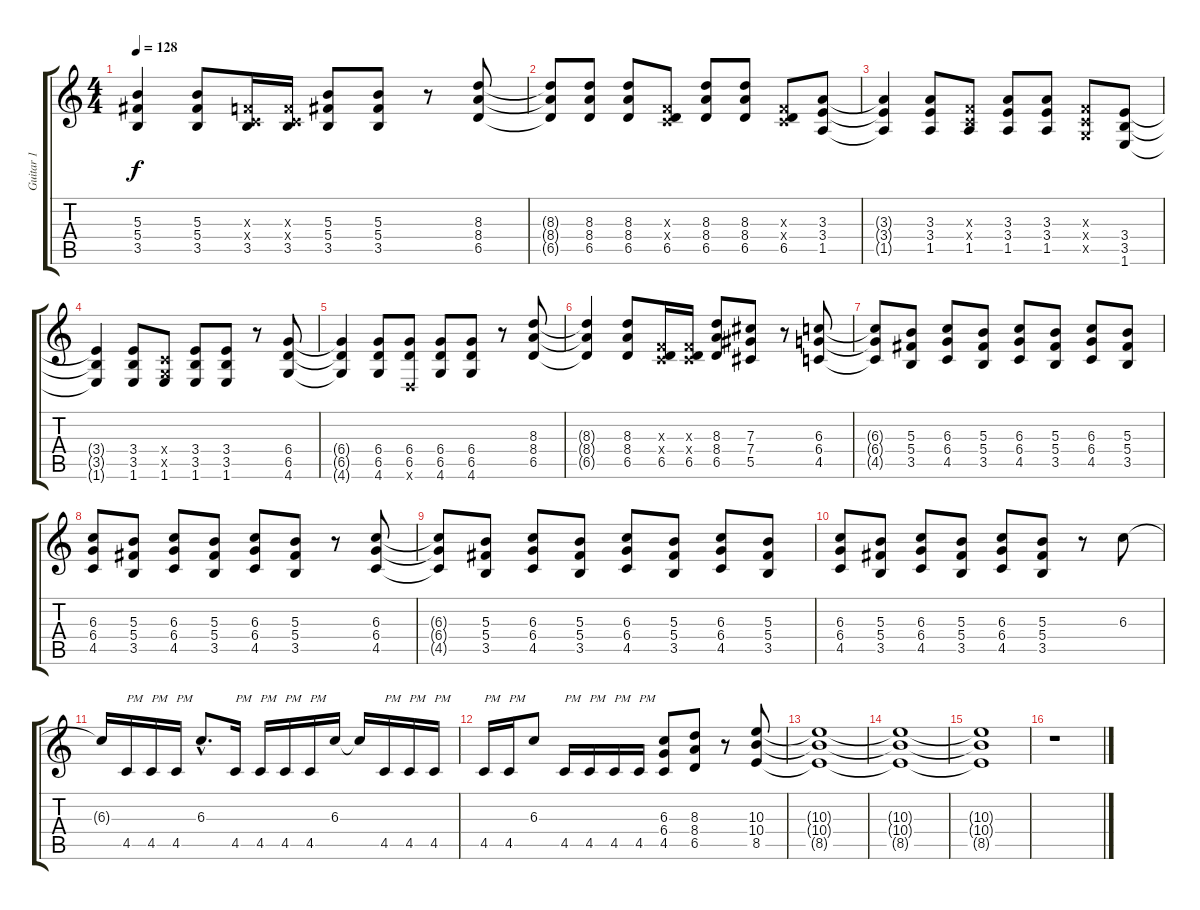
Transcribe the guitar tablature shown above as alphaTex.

\track ("Guitar 1" "Guitar 1") {instrument distortionguitar}
\staff {score tabs}
\tuning (Eb4 Bb3 Gb3 Db3 Ab2 Eb2) {hide}
\ts (4 4)
\tempo 128
\clef g2
\ks c
(5.3{t} 5.4{t} 3.5{t}).4{dy f} (5.3 5.4 3.5).8 (-1.3{x} -1.4{x} 3.5).16 (-1.3{x} -1.4{x} 3.5).16 (5.3 5.4 3.5).8 (5.3 5.4 3.5).8 r.8 (8.3 8.4 6.5).8 |
(8.3{t} 8.4{t} 6.5{t}).8 (8.3 8.4 6.5).8 (8.3 8.4 6.5).8 (-1.3{x} -1.4{x} 6.5).8 (8.3 8.4 6.5).8 (8.3 8.4 6.5).8 (-1.3{x} -1.4{x} 6.5).8 (3.3 3.4 1.5).8 |
(3.3{t} 3.4{t} 1.5{t}).4 (3.3 3.4 1.5).8 (-1.3{x} -1.4{x} 1.5).8 (3.3 3.4 1.5).8 (3.3 3.4 1.5).8 (-1.3{x} -1.4{x} -1.5{x}).8 (3.4 3.5 1.6).8 |
(3.4{t} 3.5{t} 1.6{t}).4 (3.4 3.5 1.6).8 (-1.4{x} -1.5{x} 1.6).8 (3.4 3.5 1.6).8 (3.4 3.5 1.6).8 r.8 (6.4 6.5 4.6).8 |
(6.4{t} 6.5{t} 4.6{t}).4 (6.4 6.5 4.6).8 (6.4 6.5 -1.6{x}).8 (6.4 6.5 4.6).8 (6.4 6.5 4.6).8 r.8 (8.3 8.4 6.5).8 |
(8.3{t} 8.4{t} 6.5{t}).4 (8.3 8.4 6.5).8 (-1.3{x} -1.4{x} 6.5).16 (-1.3{x} -1.4{x} 6.5).16 (8.3 8.4 6.5).8 (7.3 7.4 5.5).8 r.8 (6.3 6.4 4.5).8 |
(6.3{t} 6.4{t} 4.5{t}).8 (5.3 5.4 3.5).8 (6.3 6.4 4.5).8 (5.3 5.4 3.5).8 (6.3 6.4 4.5).8 (5.3 5.4 3.5).8 (6.3 6.4 4.5).8 (5.3 5.4 3.5).8 |
(6.3 6.4 4.5).8 (5.3 5.4 3.5).8 (6.3 6.4 4.5).8 (5.3 5.4 3.5).8 (6.3 6.4 4.5).8 (5.3 5.4 3.5).8 r.8 (6.3 6.4 4.5).8 |
(6.3{t} 6.4{t} 4.5{t}).8 (5.3 5.4 3.5).8 (6.3 6.4 4.5).8 (5.3 5.4 3.5).8 (6.3 6.4 4.5).8 (5.3 5.4 3.5).8 (6.3 6.4 4.5).8 (5.3 5.4 3.5).8 |
(6.3 6.4 4.5).8 (5.3 5.4 3.5).8 (6.3 6.4 4.5).8 (5.3 5.4 3.5).8 (6.3 6.4 4.5).8 (5.3 5.4 3.5).8 r.8 6.3.8 |
6.3{t}.16 4.5.16{txt "PM"} 4.5.16{txt "PM"} 4.5.16{txt "PM"} 6.3{hac}.8{d} 4.5.16{txt "PM"} 4.5.16{txt "PM"} 4.5.16{txt "PM"} 4.5.16{txt "PM"} 6.3.16 6.3{t}.16 4.5.16{txt "PM"} 4.5.16{txt "PM"} 4.5.16{txt "PM"} |
4.5.16{txt "PM"} 4.5.16{txt "PM"} 6.3.8 4.5.16{txt "PM"} 4.5.16{txt "PM"} 4.5.16{txt "PM"} 4.5.16{txt "PM"} (6.3 6.4 4.5).8 (8.3 8.4 6.5).8 r.8 (10.3 10.4 8.5).8 |
(10.3{t} 10.4{t} 8.5{t}).1 |
(10.3{t} 10.4{t} 8.5{t}).1 |
(10.3{t} 10.4{t} 8.5{t}).1 |
r.1
